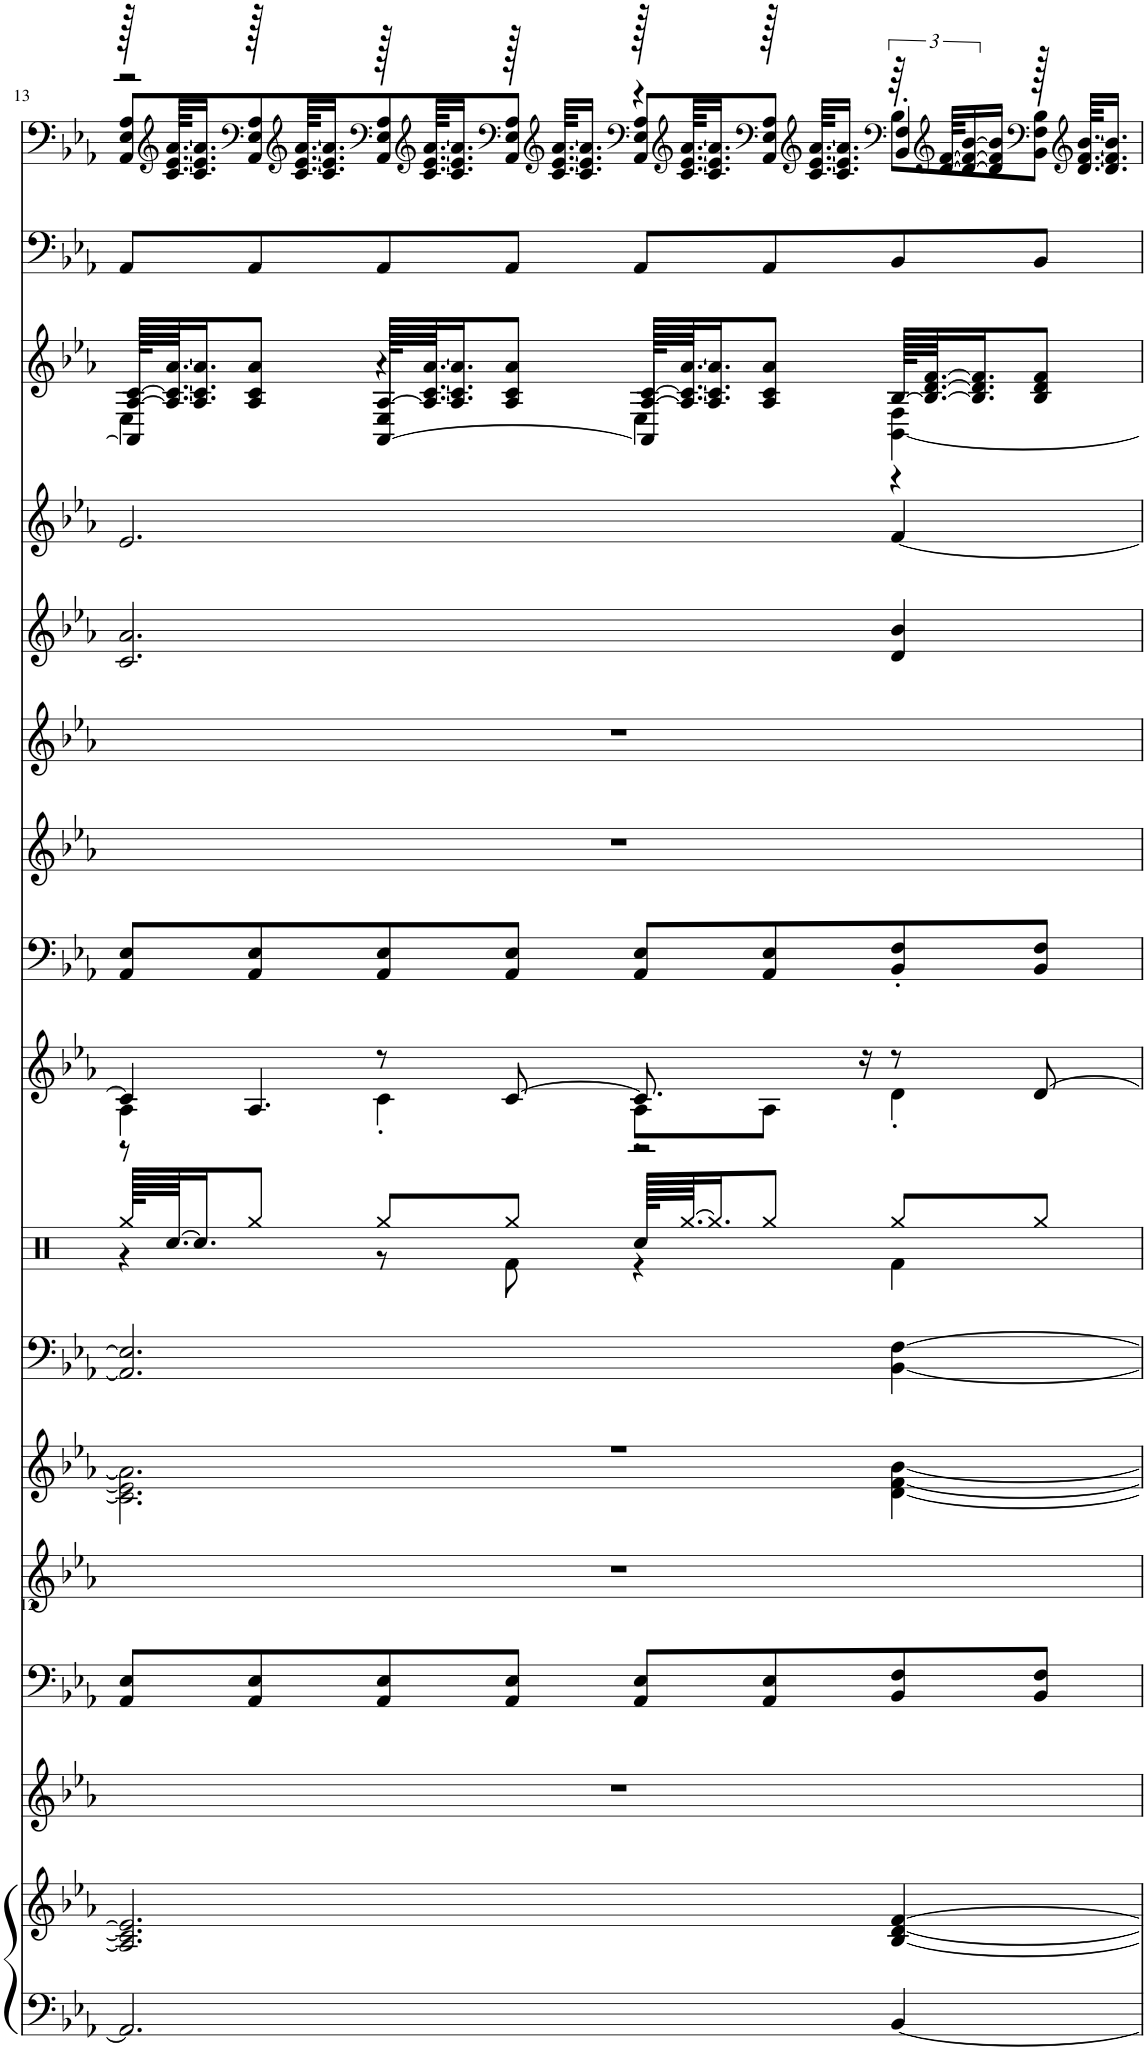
**kern	**kern	**kern	**kern	**kern	**kern	**kern	**kern	**kern	**kern	**kern	**kern	**kern	**kern	**kern	**kern	**kern
*part16	*part16	*part15	*part14	*part13	*part12	*part11	*part10	*part9	*part8	*part7	*part6	*part5	*part4	*part3	*part2	*part1
*staff17	*staff16	*staff15	*staff14	*staff13	*staff12	*staff11	*staff10	*staff9	*staff8	*staff7	*staff6	*staff5	*staff4	*staff3	*staff2	*staff1
*I"Bright Piano	*	*I"Glockenspiel	*I"Muted Guitar	*I"Polysynth Pad	*I"Syn.Strings 1	*I"DistortionGtr	*I"Percussion	*I"Clean Guitar	*I"Overdrive Gtr	*I"Choir Aahs	*I"Voice Oohs	*I"Synth Voice	*I"Tenor Sax	*I"Steel Gtr.	*I"Fingered Bass	*I"Clean Guitar, Everybody Talks
*I'Pno	*	*I'Gsp	*	*	*I'Str	*	*	*	*	*I'Ch	*I'V	*I'V	*I'T Sax	*	*	*
!!LO:PB:g=z
*clefF4	*clefG2	*clefG2	*clefF4	*clefG2	*clefG2	*clefF4	*clefX	*clefG2	*clefF4	*clefG2	*clefG2	*clefG2	*clefG2	*clefG2	*clefF4	*clefG2
*	*	*	*	*	*	*	*	*	*	*	*	*	*Trd8c14	*	*	*
*k[b-e-a-]	*k[b-e-a-]	*k[b-e-a-]	*k[b-e-a-]	*k[b-e-a-]	*k[b-e-a-]	*k[b-e-a-]	*k[]	*k[b-e-a-]	*k[b-e-a-]	*k[b-e-a-]	*k[b-e-a-]	*k[b-e-a-]	*k[b-e-a-]	*k[b-e-a-]	*k[b-e-a-]	*k[b-e-a-]
*M4/4	*M4/4	*M4/4	*M4/4	*M4/4	*M4/4	*M4/4	*M4/4	*M4/4	*M4/4	*M4/4	*M4/4	*M4/4	*M4/4	*M4/4	*M4/4	*M4/4
=13	=13	=13	=13	=13	=13	=13	=13	=13	=13	=13	=13	=13	=13	=13	=13	=13
*	*	*	*	*	*^	*	*^	*^	*	*	*	*	*	*^	*	*^
*	*	*	*	*	*	*	*	*	*	*	*^	*	*	*	*	*	*	*^	*	*	*^
2.AA-/]	2.A-/] 2.c/] 2.e-/]	1r	8AA-/ 8E-/L	1r	1r	2.c\] 2.e-\] 2.a-\]	2.AA-/] 2.E-/]	128Rgg/KLLLL	4r	4c/]	4A-'\	8r	8AA-/ 8E-/L	1r	1r	2.c/ 2.a-/	2.e-/	[128A-/ [128c/KLLLL	4E-\	4AA-/]	8AA-/L	128r	2r	8AA-/ 8E-/ 8A-/L
*	*	*	*	*	*	*	*	*	*	*	*	*	*	*	*	*	*	*	*	*	*	*clefG2	*	*
.	.	.	.	.	.	.	.	[64.Rcc/JJ	.	.	.	.	.	.	.	.	.	64.A-/_ 64.c/_ [64.a-/JJ	.	.	.	[64.c/ [64.e-/ [64.a-/KKLL	.	.
.	.	.	.	.	.	.	.	16.Rcc/J]	.	.	.	.	.	.	.	.	.	16.A-/] 16.c/] 16.a-/]J	.	.	.	16.c/] 16.e-/] 16.a-/]JJ	.	.
*	*	*	*	*	*	*	*	*	*	*	*	*	*	*	*	*	*	*	*	*	*	*clefF4	*	*
.	.	.	8AA-/ 8E-/	.	.	.	.	8Rgg/J	.	.	.	4.A-/	8AA-/ 8E-/	.	.	.	.	8A-/ 8c/ 8a-/J	.	.	8AA-/	128r	.	8AA-/ 8E-/ 8A-/
*	*	*	*	*	*	*	*	*	*	*	*	*	*	*	*	*	*	*	*	*	*	*clefG2	*	*
.	.	.	.	.	.	.	.	.	.	.	.	.	.	.	.	.	.	.	.	.	.	[64.c/ [64.e-/ [64.a-/KKLL	.	.
.	.	.	.	.	.	.	.	.	.	.	.	.	.	.	.	.	.	.	.	.	.	16.c/] 16.e-/] 16.a-/]JJ	.	.
*	*	*	*	*	*	*	*	*	*	*	*	*	*	*	*	*	*	*	*	*	*	*clefF4	*	*
.	.	.	8AA-/ 8E-/	.	.	.	.	8Rgg/L	8r	8r	4c'\	.	8AA-/ 8E-/	.	.	.	.	[128A-/KLLLL	4r	[4AA-/ 4E-/	8AA-/	128r	.	8AA-/ 8E-/ 8A-/
*	*	*	*	*	*	*	*	*	*	*	*	*	*	*	*	*	*	*	*	*	*	*clefG2	*	*
.	.	.	.	.	.	.	.	.	.	.	.	.	.	.	.	.	.	64.A-/_ [64.c/ [64.a-/JJ	.	.	.	[64.c/ [64.e-/ [64.a-/KKLL	.	.
.	.	.	.	.	.	.	.	.	.	.	.	.	.	.	.	.	.	16.A-/] 16.c/] 16.a-/]J	.	.	.	16.c/] 16.e-/] 16.a-/]JJ	.	.
*	*	*	*	*	*	*	*	*	*	*	*	*	*	*	*	*	*	*	*	*	*	*clefF4	*	*
.	.	.	8AA-/ 8E-/J	.	.	.	.	8Rgg/J	8Rf\	[8c/	.	.	8AA-/ 8E-/J	.	.	.	.	8A-/ 8c/ 8a-/J	.	.	8AA-/J	128r	.	8AA-/ 8E-/ 8A-/J
*	*	*	*	*	*	*	*	*	*	*	*	*	*	*	*	*	*	*	*	*	*	*clefG2	*	*
.	.	.	.	.	.	.	.	.	.	.	.	.	.	.	.	.	.	.	.	.	.	[64.c/ [64.e-/ [64.a-/KKLL	.	.
.	.	.	.	.	.	.	.	.	.	.	.	.	.	.	.	.	.	.	.	.	.	16.c/] 16.e-/] 16.a-/]JJ	.	.
*	*	*	*	*	*	*	*	*	*	*	*	*	*	*	*	*	*	*	*	*	*	*clefF4	*	*
.	.	.	8AA-/ 8E-/L	.	.	.	.	128Rcc/KLLLL	4r	8.c/]	8A-'\L	2r	8AA-/ 8E-/L	.	.	.	.	[128A-/ [128c/KLLLL	4E-\	4AA-/]	8AA-/L	128r	4r	8AA-/ 8E-/ 8A-/L
*	*	*	*	*	*	*	*	*	*	*	*	*	*	*	*	*	*	*	*	*	*	*clefG2	*	*
.	.	.	.	.	.	.	.	[64.Rgg/JJ	.	.	.	.	.	.	.	.	.	64.A-/_ 64.c/_ [64.a-/JJ	.	.	.	[64.c/ [64.e-/ [64.a-/KKLL	.	.
.	.	.	.	.	.	.	.	16.Rgg/J]	.	.	.	.	.	.	.	.	.	16.A-/] 16.c/] 16.a-/]J	.	.	.	16.c/] 16.e-/] 16.a-/]JJ	.	.
*	*	*	*	*	*	*	*	*	*	*	*	*	*	*	*	*	*	*	*	*	*	*clefF4	*	*
.	.	.	8AA-/ 8E-/	.	.	.	.	8Rgg/J	.	.	8A-\J	.	8AA-/ 8E-/	.	.	.	.	8A-/ 8c/ 8a-/J	.	.	8AA-/	128r	.	8AA-/ 8E-/ 8A-/J
*	*	*	*	*	*	*	*	*	*	*	*	*	*	*	*	*	*	*	*	*	*	*clefG2	*	*
.	.	.	.	.	.	.	.	.	.	.	.	.	.	.	.	.	.	.	.	.	.	[64.c/ [64.e-/ [64.a-/KKLL	.	.
.	.	.	.	.	.	.	.	.	.	.	.	.	.	.	.	.	.	.	.	.	.	16.c/] 16.e-/] 16.a-/]JJ	.	.
.	.	.	.	.	.	.	.	.	.	16r	.	.	.	.	.	.	.	.	.	.	.	.	.	.
*	*	*	*	*	*	*	*	*	*	*	*	*	*	*	*	*	*	*	*	*	*	*clefF4	*	*
[4BB-/	[4B-/ [4d/ [4f/	.	8BB-/ 8F/	.	.	[4d\ [4f\ [4b-\	[4BB-\ [4F\	8Rgg/L	4Rf\	8r	4d'\	.	8BB-/' 8F/'	.	.	4d/ 4b-/	[4f/	[128B-/KLLLL	[4BB-\ 4F\	4r	8BB-/	96r	8B-\L	4BB-/' 4F/'
.	.	.	.	.	.	.	.	.	.	.	.	.	.	.	.	.	.	64.B-/_ [64.d/ [64.f/JJ	.	.	.	.	.	.
*	*	*	*	*	*	*	*	*	*	*	*	*	*	*	*	*	*	*	*	*	*	*clefG2	*	*
.	.	.	.	.	.	.	.	.	.	.	.	.	.	.	.	.	.	.	.	.	.	[96d/ [96f/KKLL	.	.
.	.	.	.	.	.	.	.	.	.	.	.	.	.	.	.	.	.	.	.	.	.	24d/_ 24f/_ [24b-/	.	.
.	.	.	.	.	.	.	.	.	.	.	.	.	.	.	.	.	.	16.B-/] 16.d/] 16.f/]J	.	.	.	.	.	.
.	.	.	.	.	.	.	.	.	.	.	.	.	.	.	.	.	.	.	.	.	.	16d/] 16f/] 16b-/]JJ	.	.
*	*	*	*	*	*	*	*	*	*	*	*	*	*	*	*	*	*	*	*	*	*	*clefF4	*	*
.	.	.	8BB-/ 8F/J	.	.	.	.	8Rgg/J	.	[8d/	.	.	8BB-/ 8F/J	.	.	.	.	8B-/ 8d/ 8f/J	.	.	8BB-/J	128r	8BB-\ 8F\ 8B-\J	.
*	*	*	*	*	*	*	*	*	*	*	*	*	*	*	*	*	*	*	*	*	*	*clefG2	*	*
.	.	.	.	.	.	.	.	.	.	.	.	.	.	.	.	.	.	.	.	.	.	[64.d/ [64.f/ [64.b-/KKLL	.	.
.	.	.	.	.	.	.	.	.	.	.	.	.	.	.	.	.	.	.	.	.	.	16.d/] 16.f/] 16.b-/]JJ	.	.
*	*	*	*	*	*	*	*	*v	*v	*	*	*	*	*	*	*	*	*v	*v	*v	*	*v	*v	*v
*	*	*	*	*	*v	*v	*	*	*v	*v	*v	*	*	*	*	*	*	*	*
=	=	=	=	=	=	=	=	=	=	=	=	=	=	=	=	=
*-	*-	*-	*-	*-	*-	*-	*-	*-	*-	*-	*-	*-	*-	*-	*-	*-
